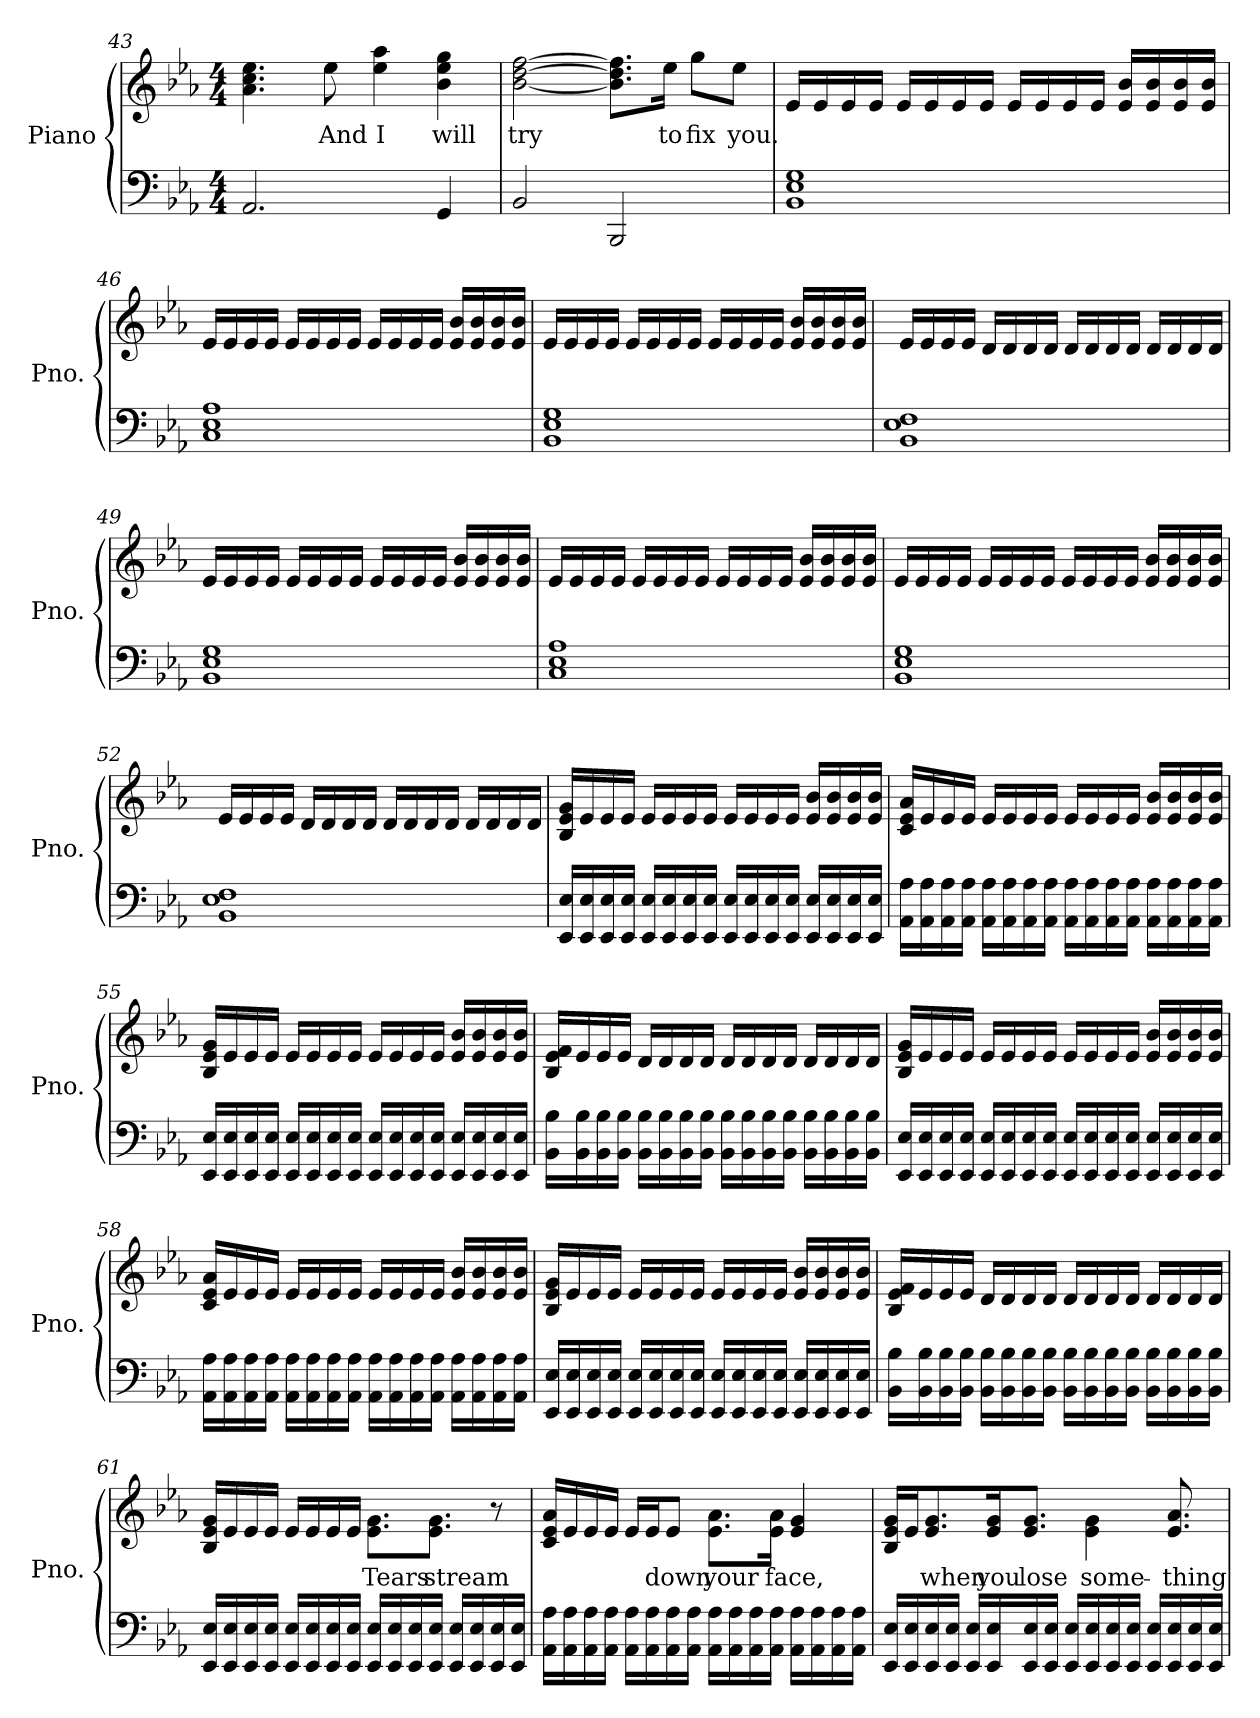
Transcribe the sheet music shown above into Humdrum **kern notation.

**kern	**kern	**text
*part1	*part1	*part1
*staff2	*staff1	*staff1
*I"Piano	*	*
*I'Pno.	*	*
*clefF4	*clefG2	*
*k[b-e-a-]	*k[b-e-a-]	*
*M4/4	*M4/4	*
=43	=43	=43
2.AA-/	4.a-\ 4.cc\ 4.ee-\	.
!	!	!LO:LY:b
.	8ee-\	And
!	!	!LO:LY:b
.	4ee-\ 4aa-\	I
!	!	!LO:LY:b
4GG/	4b-\ 4ee-\ 4gg\	will
=44	=44	=44
!	!	!LO:LY:b
2BB-/	[2b-\ [2dd\ [2ff\	try
2BBB-/	8.b-\] 8.dd\] 8.ff\]L	.
!	!	!LO:LY:b
.	16ee-\Jk	to
!	!	!LO:LY:b
.	8gg\L	fix
!	!	!LO:LY:b
.	8ee-\J	you.
!!LO:LB:g=z
=45	=45	=45
1BB- 1E- 1G	16e-/LL	.
.	16e-/	.
.	16e-/	.
.	16e-/JJ	.
.	16e-/LL	.
.	16e-/	.
.	16e-/	.
.	16e-/JJ	.
.	16e-/LL	.
.	16e-/	.
.	16e-/	.
.	16e-/JJ	.
.	16e-/ 16b-/LL	.
.	16e-/ 16b-/	.
.	16e-/ 16b-/	.
.	16e-/ 16b-/JJ	.
=46	=46	=46
1C 1E- 1A-	16e-/LL	.
.	16e-/	.
.	16e-/	.
.	16e-/JJ	.
.	16e-/LL	.
.	16e-/	.
.	16e-/	.
.	16e-/JJ	.
.	16e-/LL	.
.	16e-/	.
.	16e-/	.
.	16e-/JJ	.
.	16e-/ 16b-/LL	.
.	16e-/ 16b-/	.
.	16e-/ 16b-/	.
.	16e-/ 16b-/JJ	.
!!LO:PB:g=z
=47	=47	=47
1BB- 1E- 1G	16e-/LL	.
.	16e-/	.
.	16e-/	.
.	16e-/JJ	.
.	16e-/LL	.
.	16e-/	.
.	16e-/	.
.	16e-/JJ	.
.	16e-/LL	.
.	16e-/	.
.	16e-/	.
.	16e-/JJ	.
.	16e-/ 16b-/LL	.
.	16e-/ 16b-/	.
.	16e-/ 16b-/	.
.	16e-/ 16b-/JJ	.
=48	=48	=48
1BB- 1E- 1F	16e-/LL	.
.	16e-/	.
.	16e-/	.
.	16e-/JJ	.
.	16d/LL	.
.	16d/	.
.	16d/	.
.	16d/JJ	.
.	16d/LL	.
.	16d/	.
.	16d/	.
.	16d/JJ	.
.	16d/LL	.
.	16d/	.
.	16d/	.
.	16d/JJ	.
!!LO:LB:g=z
=49	=49	=49
1BB- 1E- 1G	16e-/LL	.
.	16e-/	.
.	16e-/	.
.	16e-/JJ	.
.	16e-/LL	.
.	16e-/	.
.	16e-/	.
.	16e-/JJ	.
.	16e-/LL	.
.	16e-/	.
.	16e-/	.
.	16e-/JJ	.
.	16e-/ 16b-/LL	.
.	16e-/ 16b-/	.
.	16e-/ 16b-/	.
.	16e-/ 16b-/JJ	.
=50	=50	=50
1C 1E- 1A-	16e-/LL	.
.	16e-/	.
.	16e-/	.
.	16e-/JJ	.
.	16e-/LL	.
.	16e-/	.
.	16e-/	.
.	16e-/JJ	.
.	16e-/LL	.
.	16e-/	.
.	16e-/	.
.	16e-/JJ	.
.	16e-/ 16b-/LL	.
.	16e-/ 16b-/	.
.	16e-/ 16b-/	.
.	16e-/ 16b-/JJ	.
!!LO:LB:g=z
=51	=51	=51
1BB- 1E- 1G	16e-/LL	.
.	16e-/	.
.	16e-/	.
.	16e-/JJ	.
.	16e-/LL	.
.	16e-/	.
.	16e-/	.
.	16e-/JJ	.
.	16e-/LL	.
.	16e-/	.
.	16e-/	.
.	16e-/JJ	.
.	16e-/ 16b-/LL	.
.	16e-/ 16b-/	.
.	16e-/ 16b-/	.
.	16e-/ 16b-/JJ	.
=52	=52	=52
1BB- 1E- 1F	16e-/LL	.
.	16e-/	.
.	16e-/	.
.	16e-/JJ	.
.	16d/LL	.
.	16d/	.
.	16d/	.
.	16d/JJ	.
.	16d/LL	.
.	16d/	.
.	16d/	.
.	16d/JJ	.
.	16d/LL	.
.	16d/	.
.	16d/	.
.	16d/JJ	.
!!LO:LB:g=z
=53	=53	=53
16EE-/ 16E-/LL	16B-/ 16e-/ 16g/LL	.
16EE-/ 16E-/	16e-/	.
16EE-/ 16E-/	16e-/	.
16EE-/ 16E-/JJ	16e-/JJ	.
16EE-/ 16E-/LL	16e-/LL	.
16EE-/ 16E-/	16e-/	.
16EE-/ 16E-/	16e-/	.
16EE-/ 16E-/JJ	16e-/JJ	.
16EE-/ 16E-/LL	16e-/LL	.
16EE-/ 16E-/	16e-/	.
16EE-/ 16E-/	16e-/	.
16EE-/ 16E-/JJ	16e-/JJ	.
16EE-/ 16E-/LL	16e-/ 16b-/LL	.
16EE-/ 16E-/	16e-/ 16b-/	.
16EE-/ 16E-/	16e-/ 16b-/	.
16EE-/ 16E-/JJ	16e-/ 16b-/JJ	.
=54	=54	=54
16AA-\ 16A-\LL	16c/ 16e-/ 16a-/LL	.
16AA-\ 16A-\	16e-/	.
16AA-\ 16A-\	16e-/	.
16AA-\ 16A-\JJ	16e-/JJ	.
16AA-\ 16A-\LL	16e-/LL	.
16AA-\ 16A-\	16e-/	.
16AA-\ 16A-\	16e-/	.
16AA-\ 16A-\JJ	16e-/JJ	.
16AA-\ 16A-\LL	16e-/LL	.
16AA-\ 16A-\	16e-/	.
16AA-\ 16A-\	16e-/	.
16AA-\ 16A-\JJ	16e-/JJ	.
16AA-\ 16A-\LL	16e-/ 16b-/LL	.
16AA-\ 16A-\	16e-/ 16b-/	.
16AA-\ 16A-\	16e-/ 16b-/	.
16AA-\ 16A-\JJ	16e-/ 16b-/JJ	.
!!LO:LB:g=z
=55	=55	=55
16EE-/ 16E-/LL	16B-/ 16e-/ 16g/LL	.
16EE-/ 16E-/	16e-/	.
16EE-/ 16E-/	16e-/	.
16EE-/ 16E-/JJ	16e-/JJ	.
16EE-/ 16E-/LL	16e-/LL	.
16EE-/ 16E-/	16e-/	.
16EE-/ 16E-/	16e-/	.
16EE-/ 16E-/JJ	16e-/JJ	.
16EE-/ 16E-/LL	16e-/LL	.
16EE-/ 16E-/	16e-/	.
16EE-/ 16E-/	16e-/	.
16EE-/ 16E-/JJ	16e-/JJ	.
16EE-/ 16E-/LL	16e-/ 16b-/LL	.
16EE-/ 16E-/	16e-/ 16b-/	.
16EE-/ 16E-/	16e-/ 16b-/	.
16EE-/ 16E-/JJ	16e-/ 16b-/JJ	.
=56	=56	=56
16BB-\ 16B-\LL	16B-/ 16e-/ 16f/LL	.
16BB-\ 16B-\	16e-/	.
16BB-\ 16B-\	16e-/	.
16BB-\ 16B-\JJ	16e-/JJ	.
16BB-\ 16B-\LL	16d/LL	.
16BB-\ 16B-\	16d/	.
16BB-\ 16B-\	16d/	.
16BB-\ 16B-\JJ	16d/JJ	.
16BB-\ 16B-\LL	16d/LL	.
16BB-\ 16B-\	16d/	.
16BB-\ 16B-\	16d/	.
16BB-\ 16B-\JJ	16d/JJ	.
16BB-\ 16B-\LL	16d/LL	.
16BB-\ 16B-\	16d/	.
16BB-\ 16B-\	16d/	.
16BB-\ 16B-\JJ	16d/JJ	.
!!LO:LB:g=z
=57	=57	=57
16EE-/ 16E-/LL	16B-/ 16e-/ 16g/LL	.
16EE-/ 16E-/	16e-/	.
16EE-/ 16E-/	16e-/	.
16EE-/ 16E-/JJ	16e-/JJ	.
16EE-/ 16E-/LL	16e-/LL	.
16EE-/ 16E-/	16e-/	.
16EE-/ 16E-/	16e-/	.
16EE-/ 16E-/JJ	16e-/JJ	.
16EE-/ 16E-/LL	16e-/LL	.
16EE-/ 16E-/	16e-/	.
16EE-/ 16E-/	16e-/	.
16EE-/ 16E-/JJ	16e-/JJ	.
16EE-/ 16E-/LL	16e-/ 16b-/LL	.
16EE-/ 16E-/	16e-/ 16b-/	.
16EE-/ 16E-/	16e-/ 16b-/	.
16EE-/ 16E-/JJ	16e-/ 16b-/JJ	.
=58	=58	=58
16AA-\ 16A-\LL	16c/ 16e-/ 16a-/LL	.
16AA-\ 16A-\	16e-/	.
16AA-\ 16A-\	16e-/	.
16AA-\ 16A-\JJ	16e-/JJ	.
16AA-\ 16A-\LL	16e-/LL	.
16AA-\ 16A-\	16e-/	.
16AA-\ 16A-\	16e-/	.
16AA-\ 16A-\JJ	16e-/JJ	.
16AA-\ 16A-\LL	16e-/LL	.
16AA-\ 16A-\	16e-/	.
16AA-\ 16A-\	16e-/	.
16AA-\ 16A-\JJ	16e-/JJ	.
16AA-\ 16A-\LL	16e-/ 16b-/LL	.
16AA-\ 16A-\	16e-/ 16b-/	.
16AA-\ 16A-\	16e-/ 16b-/	.
16AA-\ 16A-\JJ	16e-/ 16b-/JJ	.
!!LO:PB:g=z
=59	=59	=59
16EE-/ 16E-/LL	16B-/ 16e-/ 16g/LL	.
16EE-/ 16E-/	16e-/	.
16EE-/ 16E-/	16e-/	.
16EE-/ 16E-/JJ	16e-/JJ	.
16EE-/ 16E-/LL	16e-/LL	.
16EE-/ 16E-/	16e-/	.
16EE-/ 16E-/	16e-/	.
16EE-/ 16E-/JJ	16e-/JJ	.
16EE-/ 16E-/LL	16e-/LL	.
16EE-/ 16E-/	16e-/	.
16EE-/ 16E-/	16e-/	.
16EE-/ 16E-/JJ	16e-/JJ	.
16EE-/ 16E-/LL	16e-/ 16b-/LL	.
16EE-/ 16E-/	16e-/ 16b-/	.
16EE-/ 16E-/	16e-/ 16b-/	.
16EE-/ 16E-/JJ	16e-/ 16b-/JJ	.
=60	=60	=60
16BB-\ 16B-\LL	16B-/ 16e-/ 16f/LL	.
16BB-\ 16B-\	16e-/	.
16BB-\ 16B-\	16e-/	.
16BB-\ 16B-\JJ	16e-/JJ	.
16BB-\ 16B-\LL	16d/LL	.
16BB-\ 16B-\	16d/	.
16BB-\ 16B-\	16d/	.
16BB-\ 16B-\JJ	16d/JJ	.
16BB-\ 16B-\LL	16d/LL	.
16BB-\ 16B-\	16d/	.
16BB-\ 16B-\	16d/	.
16BB-\ 16B-\JJ	16d/JJ	.
16BB-\ 16B-\LL	16d/LL	.
16BB-\ 16B-\	16d/	.
16BB-\ 16B-\	16d/	.
16BB-\ 16B-\JJ	16d/JJ	.
!!LO:LB:g=z
=61	=61	=61
16EE-/ 16E-/LL	16B-/ 16e-/ 16g/LL	.
16EE-/ 16E-/	16e-/	.
16EE-/ 16E-/	16e-/	.
16EE-/ 16E-/JJ	16e-/JJ	.
16EE-/ 16E-/LL	16e-/LL	.
16EE-/ 16E-/	16e-/	.
16EE-/ 16E-/	16e-/	.
16EE-/ 16E-/JJ	16e-/JJ	.
!	!	!LO:LY:b
16EE-/ 16E-/LL	8.e-\ 8.g\L	Tears
16EE-/ 16E-/	.	.
16EE-/ 16E-/	.	.
!	!	!LO:LY:b
16EE-/ 16E-/JJ	8.e-\ 8.g\J	stream
16EE-/ 16E-/LL	.	.
16EE-/ 16E-/	.	.
16EE-/ 16E-/	8r	.
16EE-/ 16E-/JJ	.	.
=62	=62	=62
16AA-\ 16A-\LL	16c/ 16e-/ 16a-/LL	.
16AA-\ 16A-\	16e-/	.
16AA-\ 16A-\	16e-/	.
16AA-\ 16A-\JJ	16e-/JJ	.
16AA-\ 16A-\LL	16e-/LL	.
16AA-\ 16A-\	16e-/J	.
!	!	!LO:LY:b
16AA-\ 16A-\	8e-/J	down
16AA-\ 16A-\JJ	.	.
!	!	!LO:LY:b
16AA-\ 16A-\LL	8.e-\ 8.a-\L	your
16AA-\ 16A-\	.	.
16AA-\ 16A-\	.	.
!	!	!LO:LY:b
16AA-\ 16A-\JJ	16e-\ 16a-\Jk	face,
16AA-\ 16A-\LL	4e-/ 4g/	.
16AA-\ 16A-\	.	.
16AA-\ 16A-\	.	.
16AA-\ 16A-\JJ	.	.
!!LO:LB:g=z
=63	=63	=63
16EE-/ 16E-/LL	16B-/ 16e-/ 16g/LL	.
16EE-/ 16E-/	16e-/J	.
!	!	!LO:LY:b
16EE-/ 16E-/	8.e-/ 8.g/	when
16EE-/ 16E-/JJ	.	.
16EE-/ 16E-/LL	.	.
!	!	!LO:LY:b
16EE-/ 16E-/	16e-/ 16g/K	you
!	!	!LO:LY:b
16EE-/ 16E-/	8.e-/ 8.g/J	lose
16EE-/ 16E-/JJ	.	.
16EE-/ 16E-/LL	.	.
!	!	!LO:LY:b
16EE-/ 16E-/	4e-\ 4g\	some-
16EE-/ 16E-/	.	.
16EE-/ 16E-/JJ	.	.
16EE-/ 16E-/LL	.	.
!	!	!LO:LY:b
16EE-/ 16E-/	8.e-/ 8.a-/	-thing
16EE-/ 16E-/	.	.
16EE-/ 16E-/JJ	.	.
=	=	=
*-	*-	*-
